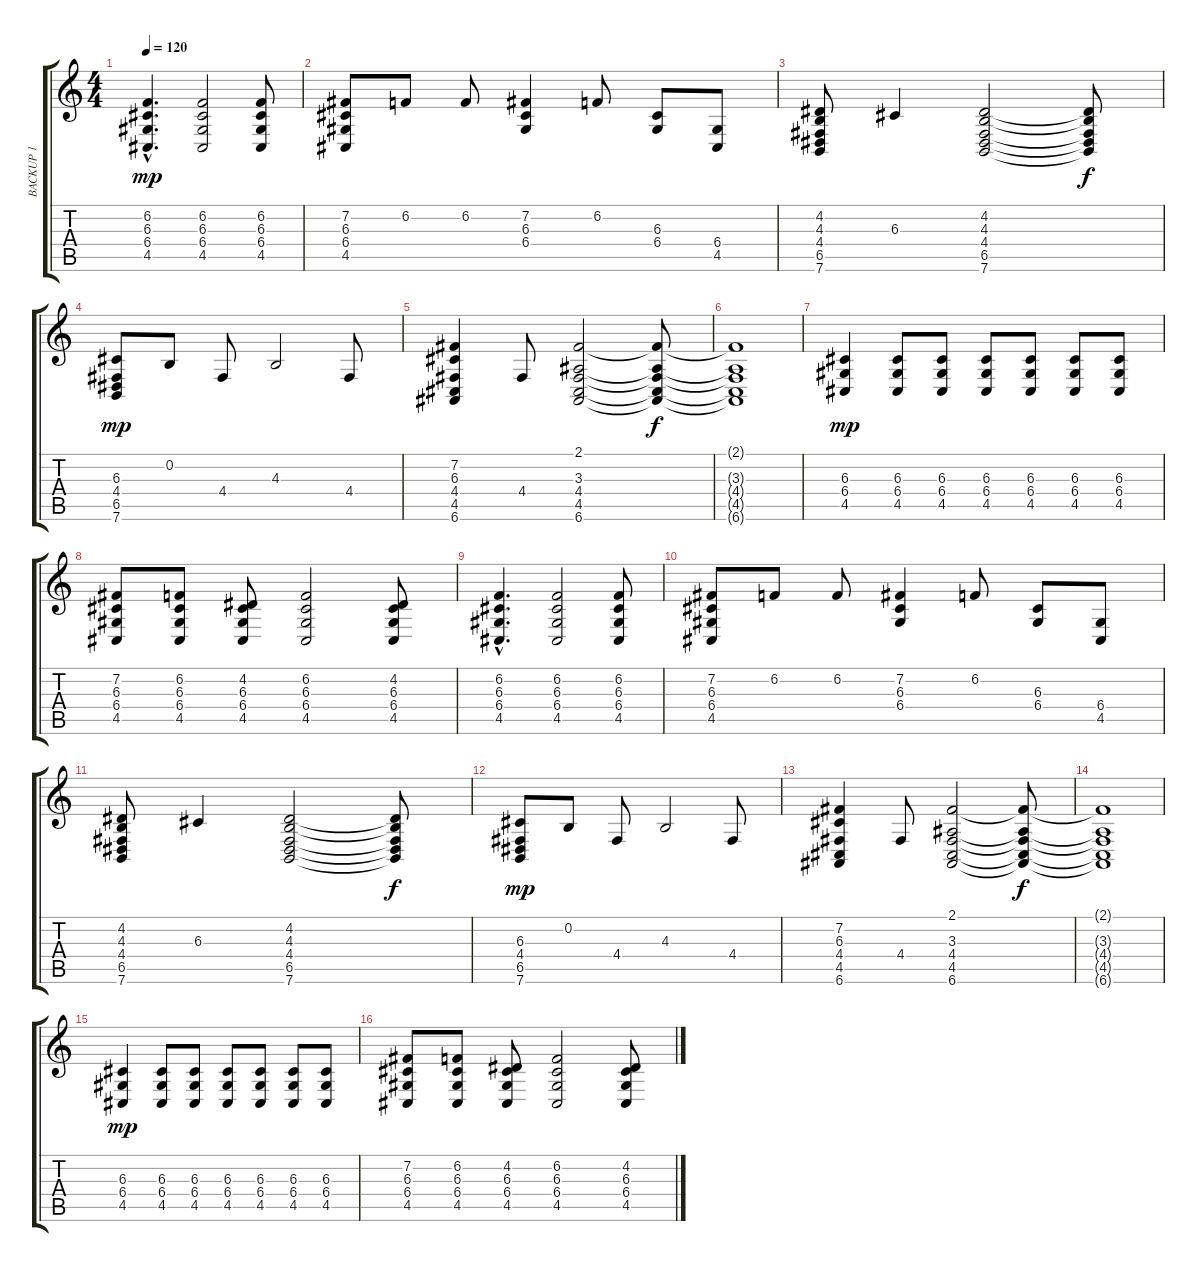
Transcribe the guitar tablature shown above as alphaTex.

\track ("BACKUP 1            " "BACKUP 1  ") {instrument mutedtrumpet}
\staff {score tabs}
\tuning (E4 B3 G3 D3 A2 E2) {hide}
\ts (4 4)
\tempo 120
\clef g2
\ks c
(6.2{hac} 6.3{hac} 6.4{hac} 4.5{hac}).4{d dy mp} (6.2 6.3 6.4 4.5).2 (6.2 6.3 6.4 4.5).8 |
(7.2 6.3 6.4 4.5).8 6.2.8 6.2.8 (7.2 6.3 6.4).4 6.2.8 (6.3 6.4).8 (6.4 4.5).8 |
(4.2 4.3 4.4 6.5 7.6).8 6.3.4 (4.2 4.3 4.4 6.5 7.6).2 (4.2{t} 4.3{t} 4.4{t} 6.5{t} 7.6{t}).8{dy f} |
(6.3 4.4 6.5 7.6).8{dy mp} 0.2.8 4.4.8 4.3.2 4.4.8 |
(7.2 6.3 4.4 4.5 6.6).4 4.4.8 (2.1 3.3 4.4 4.5 6.6).2 (2.1{t} 3.3{t} 4.4{t} 4.5{t} 6.6{t}).8{dy f} |
(2.1{t} 3.3{t} 4.4{t} 4.5{t} 6.6{t}).1 |
(6.3 6.4 4.5).4{dy mp} (6.3 6.4 4.5).8 (6.3 6.4 4.5).8 (6.3 6.4 4.5).8 (6.3 6.4 4.5).8 (6.3 6.4 4.5).8 (6.3 6.4 4.5).8 |
(7.2 6.3 6.4 4.5).8 (6.2 6.3 6.4 4.5).8 (4.2 6.3 6.4 4.5).8 (6.2 6.3 6.4 4.5).2 (4.2 6.3 6.4 4.5).8 |
(6.2{hac} 6.3{hac} 6.4{hac} 4.5{hac}).4{d} (6.2 6.3 6.4 4.5).2 (6.2 6.3 6.4 4.5).8 |
(7.2 6.3 6.4 4.5).8 6.2.8 6.2.8 (7.2 6.3 6.4).4 6.2.8 (6.3 6.4).8 (6.4 4.5).8 |
(4.2 4.3 4.4 6.5 7.6).8 6.3.4 (4.2 4.3 4.4 6.5 7.6).2 (4.2{t} 4.3{t} 4.4{t} 6.5{t} 7.6{t}).8{dy f} |
(6.3 4.4 6.5 7.6).8{dy mp} 0.2.8 4.4.8 4.3.2 4.4.8 |
(7.2 6.3 4.4 4.5 6.6).4 4.4.8 (2.1 3.3 4.4 4.5 6.6).2 (2.1{t} 3.3{t} 4.4{t} 4.5{t} 6.6{t}).8{dy f} |
(2.1{t} 3.3{t} 4.4{t} 4.5{t} 6.6{t}).1 |
(6.3 6.4 4.5).4{dy mp} (6.3 6.4 4.5).8 (6.3 6.4 4.5).8 (6.3 6.4 4.5).8 (6.3 6.4 4.5).8 (6.3 6.4 4.5).8 (6.3 6.4 4.5).8 |
(7.2 6.3 6.4 4.5).8 (6.2 6.3 6.4 4.5).8 (4.2 6.3 6.4 4.5).8 (6.2 6.3 6.4 4.5).2 (4.2 6.3 6.4 4.5).8
